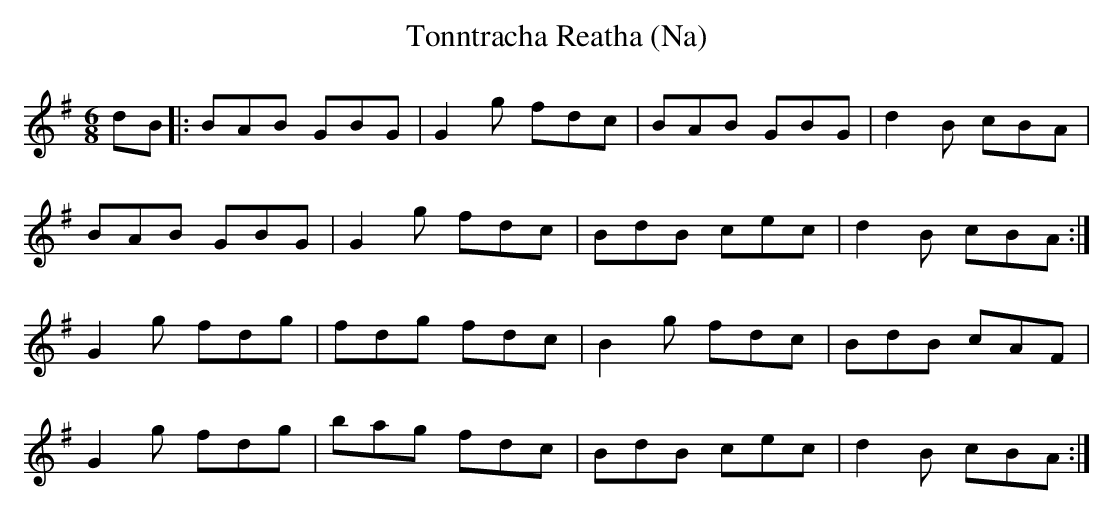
X:1
T: Tonntracha Reatha (Na)
L: 1/8
M: 6/8
K: G
dB |: BAB GBG |G2 g fdc|BAB GBG|d2 B cBA |
BAB GBG | G2 g fdc | BdB cec | d2 B cBA :|
G2 g fdg | fdg fdc | B2 g fdc | BdB cAF |
G2 g fdg | bag fdc | BdB cec | d2 B cBA :|
